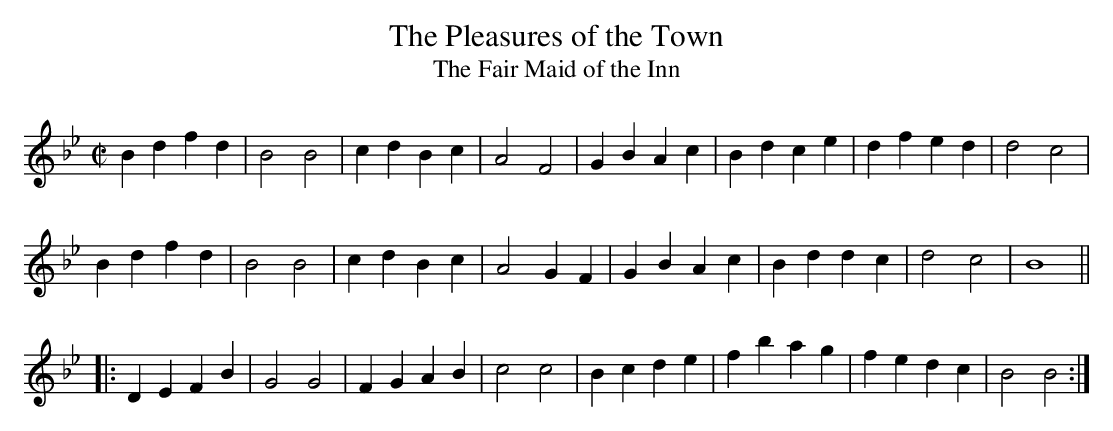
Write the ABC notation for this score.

X:1
T:The Pleasures of the Town
T:The Fair Maid of the Inn
M:C|
L:1/4
K:Bb
Bdfd | B2 B2 | cdBc | A2 F2 | GBAc | Bdce | dfed | d2 c2 |
Bdfd | B2 B2 | cdBc | A2 GF | GBAc | Bddc | d2 c2 | B4 ||
|: DEFB | G2 G2 | FGAB | c2 c2 | Bcde | fbag | fedc | B2 B2 :|
